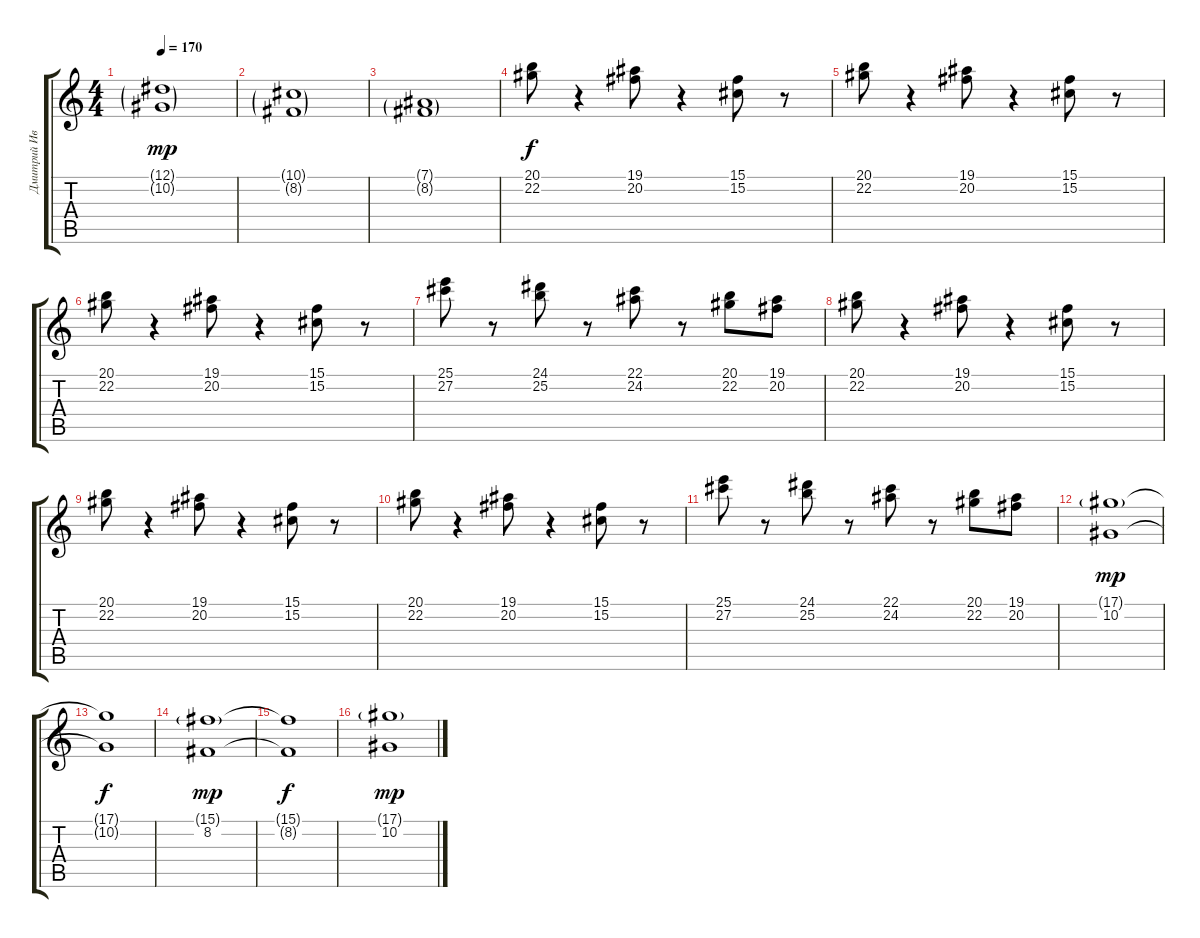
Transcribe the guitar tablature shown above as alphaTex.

\track ("Дмитрий Иванов" "Дмитрий Ив") {instrument stringensemble1}
\staff {score tabs}
\tuning (Eb4 Bb3 Gb3 Db3 Ab2 Eb2) {hide}
\ts (4 4)
\tempo 170
\clef g2
\ks c
(12.1{g} 10.2{g}).1{dy mp} |
(10.1{g} 8.2{g}).1 |
(7.1{g} 8.2{g}).1 |
(20.1 22.2).8{dy f volume 9} r.4 (19.1 20.2).8 r.4 (15.1 15.2).8 r.8 |
(20.1 22.2).8 r.4 (19.1 20.2).8 r.4 (15.1 15.2).8 r.8 |
(20.1 22.2).8 r.4 (19.1 20.2).8 r.4 (15.1 15.2).8 r.8 |
(25.1 27.2).8 r.8 (24.1 25.2).8 r.8 (22.1 24.2).8 r.8 (20.1 22.2).8 (19.1 20.2).8 |
(20.1 22.2).8 r.4 (19.1 20.2).8 r.4 (15.1 15.2).8 r.8 |
(20.1 22.2).8 r.4 (19.1 20.2).8 r.4 (15.1 15.2).8 r.8 |
(20.1 22.2).8 r.4 (19.1 20.2).8 r.4 (15.1 15.2).8 r.8 |
(25.1 27.2).8 r.8 (24.1 25.2).8 r.8 (22.1 24.2).8 r.8 (20.1 22.2).8 (19.1 20.2).8 |
(17.1{g} 10.2).1{dy mp instrument synthstrings1} |
(17.1{t} 10.2{t}).1{dy f} |
(15.1{g} 8.2).1{dy mp} |
(15.1{t} 8.2{t}).1{dy f} |
(17.1{g} 10.2).1{dy mp}
